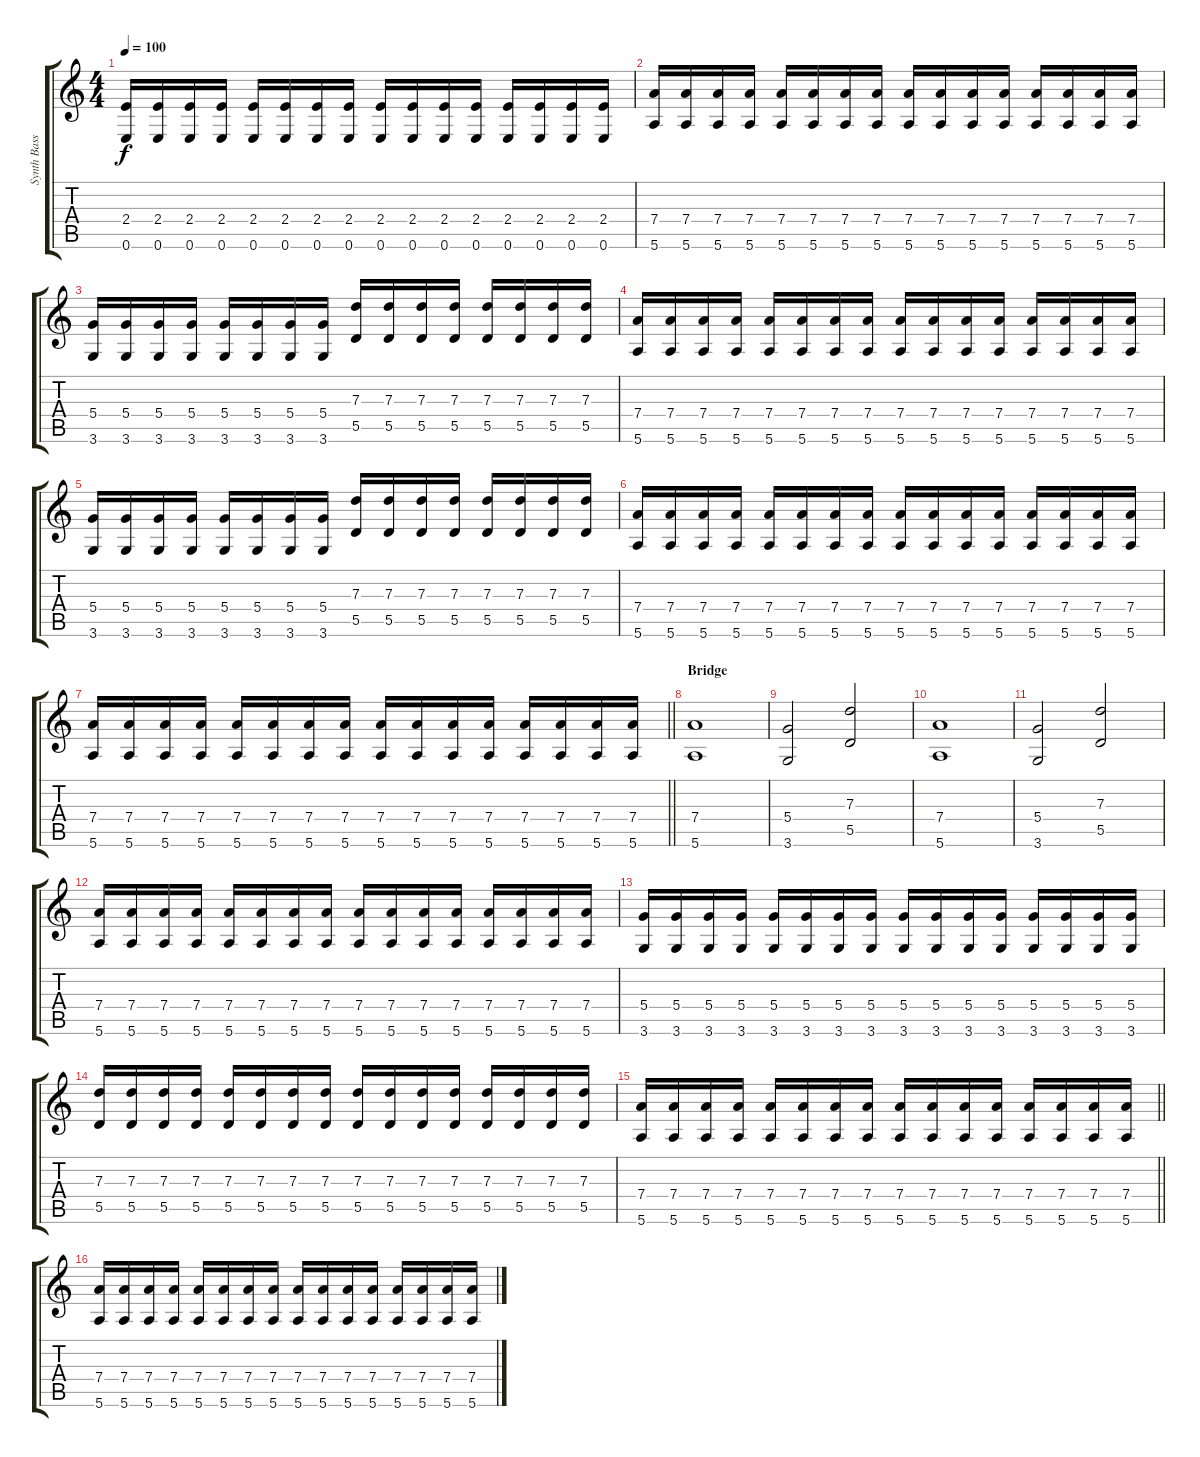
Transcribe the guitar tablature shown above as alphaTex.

\track ("Synth Bass" "Synth Bass") {instrument synthbass1}
\staff {score tabs}
\tuning (E4 B3 G3 D3 A2 E2) {hide}
\ts (4 4)
\tempo 100
\clef g2
\ks c
(2.4 0.6).16{dy f} (2.4 0.6).16 (2.4 0.6).16 (2.4 0.6).16 (2.4 0.6).16 (2.4 0.6).16 (2.4 0.6).16 (2.4 0.6).16 (2.4 0.6).16 (2.4 0.6).16 (2.4 0.6).16 (2.4 0.6).16 (2.4 0.6).16 (2.4 0.6).16 (2.4 0.6).16 (2.4 0.6).16 |
(7.4 5.6).16 (7.4 5.6).16 (7.4 5.6).16 (7.4 5.6).16 (7.4 5.6).16 (7.4 5.6).16 (7.4 5.6).16 (7.4 5.6).16 (7.4 5.6).16 (7.4 5.6).16 (7.4 5.6).16 (7.4 5.6).16 (7.4 5.6).16 (7.4 5.6).16 (7.4 5.6).16 (7.4 5.6).16 |
(5.4 3.6).16 (5.4 3.6).16 (5.4 3.6).16 (5.4 3.6).16 (5.4 3.6).16 (5.4 3.6).16 (5.4 3.6).16 (5.4 3.6).16 (7.3 5.5).16 (7.3 5.5).16 (7.3 5.5).16 (7.3 5.5).16 (7.3 5.5).16 (7.3 5.5).16 (7.3 5.5).16 (7.3 5.5).16 |
(7.4 5.6).16 (7.4 5.6).16 (7.4 5.6).16 (7.4 5.6).16 (7.4 5.6).16 (7.4 5.6).16 (7.4 5.6).16 (7.4 5.6).16 (7.4 5.6).16 (7.4 5.6).16 (7.4 5.6).16 (7.4 5.6).16 (7.4 5.6).16 (7.4 5.6).16 (7.4 5.6).16 (7.4 5.6).16 |
(5.4 3.6).16 (5.4 3.6).16 (5.4 3.6).16 (5.4 3.6).16 (5.4 3.6).16 (5.4 3.6).16 (5.4 3.6).16 (5.4 3.6).16 (7.3 5.5).16 (7.3 5.5).16 (7.3 5.5).16 (7.3 5.5).16 (7.3 5.5).16 (7.3 5.5).16 (7.3 5.5).16 (7.3 5.5).16 |
(7.4 5.6).16 (7.4 5.6).16 (7.4 5.6).16 (7.4 5.6).16 (7.4 5.6).16 (7.4 5.6).16 (7.4 5.6).16 (7.4 5.6).16 (7.4 5.6).16 (7.4 5.6).16 (7.4 5.6).16 (7.4 5.6).16 (7.4 5.6).16 (7.4 5.6).16 (7.4 5.6).16 (7.4 5.6).16 |
\barLineRight lightlight
(7.4 5.6).16 (7.4 5.6).16 (7.4 5.6).16 (7.4 5.6).16 (7.4 5.6).16 (7.4 5.6).16 (7.4 5.6).16 (7.4 5.6).16 (7.4 5.6).16 (7.4 5.6).16 (7.4 5.6).16 (7.4 5.6).16 (7.4 5.6).16 (7.4 5.6).16 (7.4 5.6).16 (7.4 5.6).16 |
\section ("" "Bridge")
(7.4 5.6).1 |
(5.4 3.6).2 (7.3 5.5).2 |
(7.4 5.6).1 |
(5.4 3.6).2 (7.3 5.5).2 |
(7.4 5.6).16 (7.4 5.6).16 (7.4 5.6).16 (7.4 5.6).16 (7.4 5.6).16 (7.4 5.6).16 (7.4 5.6).16 (7.4 5.6).16 (7.4 5.6).16 (7.4 5.6).16 (7.4 5.6).16 (7.4 5.6).16 (7.4 5.6).16 (7.4 5.6).16 (7.4 5.6).16 (7.4 5.6).16 |
(5.4 3.6).16 (5.4 3.6).16 (5.4 3.6).16 (5.4 3.6).16 (5.4 3.6).16 (5.4 3.6).16 (5.4 3.6).16 (5.4 3.6).16 (5.4 3.6).16 (5.4 3.6).16 (5.4 3.6).16 (5.4 3.6).16 (5.4 3.6).16 (5.4 3.6).16 (5.4 3.6).16 (5.4 3.6).16 |
(7.3 5.5).16 (7.3 5.5).16 (7.3 5.5).16 (7.3 5.5).16 (7.3 5.5).16 (7.3 5.5).16 (7.3 5.5).16 (7.3 5.5).16 (7.3 5.5).16 (7.3 5.5).16 (7.3 5.5).16 (7.3 5.5).16 (7.3 5.5).16 (7.3 5.5).16 (7.3 5.5).16 (7.3 5.5).16 |
\barLineRight lightlight
(7.4 5.6).16 (7.4 5.6).16 (7.4 5.6).16 (7.4 5.6).16 (7.4 5.6).16 (7.4 5.6).16 (7.4 5.6).16 (7.4 5.6).16 (7.4 5.6).16 (7.4 5.6).16 (7.4 5.6).16 (7.4 5.6).16 (7.4 5.6).16 (7.4 5.6).16 (7.4 5.6).16 (7.4 5.6).16 |
(7.4 5.6).16 (7.4 5.6).16 (7.4 5.6).16 (7.4 5.6).16 (7.4 5.6).16 (7.4 5.6).16 (7.4 5.6).16 (7.4 5.6).16 (7.4 5.6).16 (7.4 5.6).16 (7.4 5.6).16 (7.4 5.6).16 (7.4 5.6).16 (7.4 5.6).16 (7.4 5.6).16 (7.4 5.6).16
